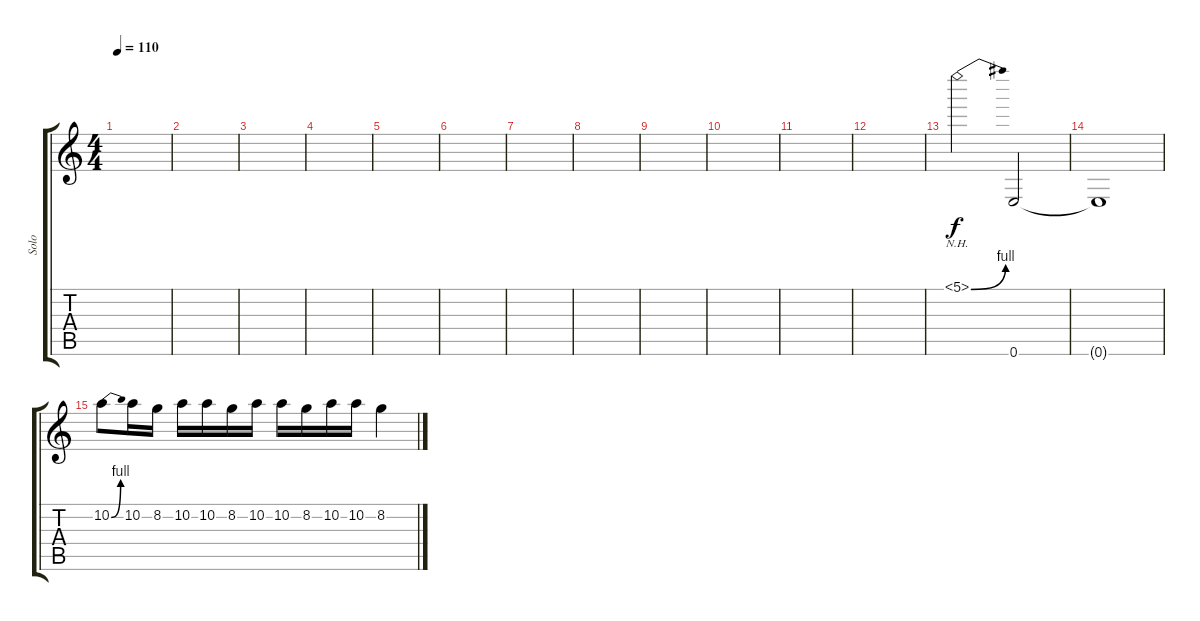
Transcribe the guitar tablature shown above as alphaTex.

\track ("Solo" "Solo") {instrument overdrivenguitar}
\staff {score tabs}
\tuning (E4 B3 G3 D3 A2 E2) {hide}
\ts (4 4)
\tempo 110
\clef g2
\ks c
|
|
|
|
|
|
|
|
|
|
|
|
5.1{be (bend 0 0 60 4) nh}.2 0.6.2 |
0.6{t}.1 |
10.2{be (bend 0 0 60 4)}.8 10.2.16 8.2.16 10.2.16 10.2.16 8.2.16 10.2.16 10.2.16 8.2.16 10.2.16 10.2.16 8.2.4
